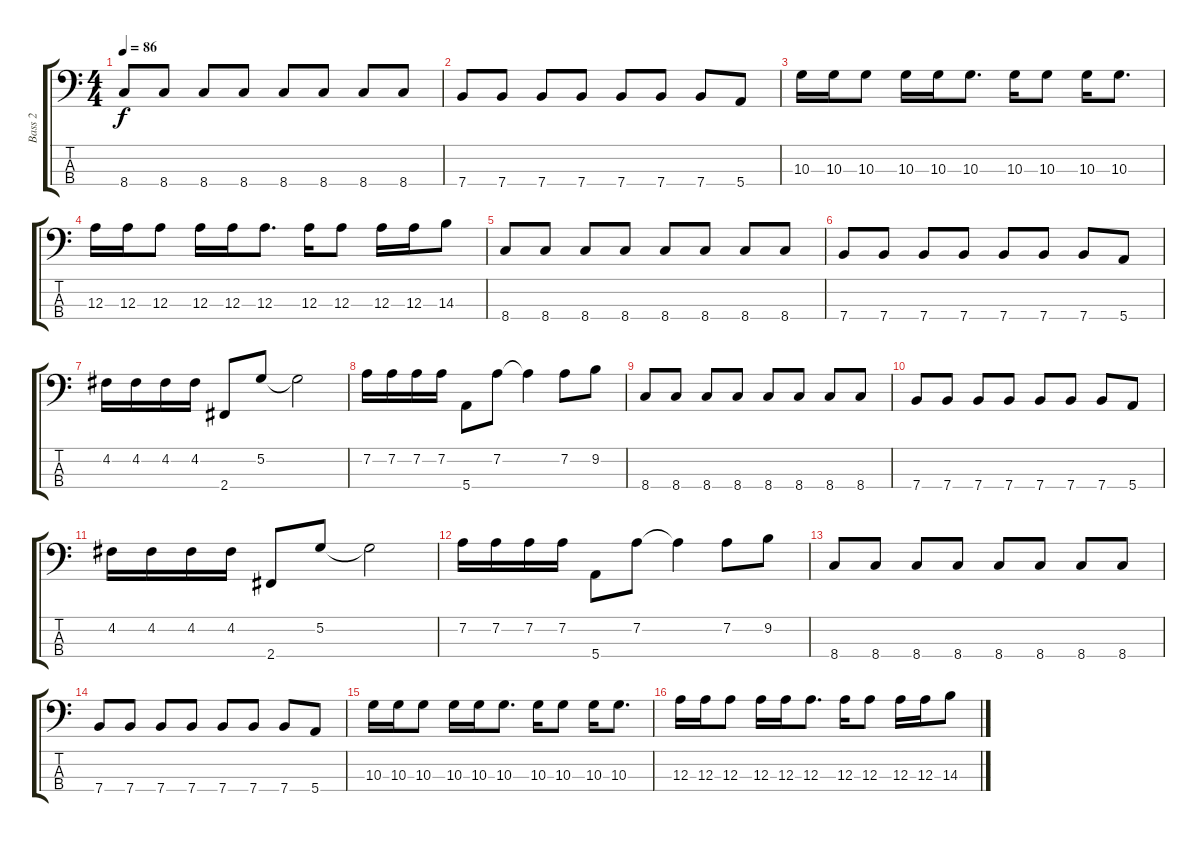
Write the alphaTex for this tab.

\track ("Bass 2" "Bass 2") {instrument electricbassfinger}
\staff {score tabs}
\tuning (G2 D2 A1 E1) {hide}
\ts (4 4)
\tempo 86
\clef f4
\ks c
8.4.8{dy f} 8.4.8 8.4.8 8.4.8 8.4.8 8.4.8 8.4.8 8.4.8 |
7.4.8 7.4.8 7.4.8 7.4.8 7.4.8 7.4.8 7.4.8 5.4.8 |
10.3.16 10.3.16 10.3.8 10.3.16 10.3.16 10.3.8{d} 10.3.16 10.3.8 10.3.16 10.3.8{d} |
12.3.16 12.3.16 12.3.8 12.3.16 12.3.16 12.3.8{d} 12.3.16 12.3.8 12.3.16 12.3.16 14.3.8 |
8.4.8 8.4.8 8.4.8 8.4.8 8.4.8 8.4.8 8.4.8 8.4.8 |
7.4.8 7.4.8 7.4.8 7.4.8 7.4.8 7.4.8 7.4.8 5.4.8 |
4.2.16 4.2.16 4.2.16 4.2.16 2.4.8 5.2.8 5.2{t}.2 |
7.2.16 7.2.16 7.2.16 7.2.16 5.4.8 7.2.8 7.2{t}.4 7.2.8 9.2.8 |
8.4.8 8.4.8 8.4.8 8.4.8 8.4.8 8.4.8 8.4.8 8.4.8 |
7.4.8 7.4.8 7.4.8 7.4.8 7.4.8 7.4.8 7.4.8 5.4.8 |
4.2.16 4.2.16 4.2.16 4.2.16 2.4.8 5.2.8 5.2{t}.2 |
7.2.16 7.2.16 7.2.16 7.2.16 5.4.8 7.2.8 7.2{t}.4 7.2.8 9.2.8 |
8.4.8 8.4.8 8.4.8 8.4.8 8.4.8 8.4.8 8.4.8 8.4.8 |
7.4.8 7.4.8 7.4.8 7.4.8 7.4.8 7.4.8 7.4.8 5.4.8 |
10.3.16 10.3.16 10.3.8 10.3.16 10.3.16 10.3.8{d} 10.3.16 10.3.8 10.3.16 10.3.8{d} |
12.3.16 12.3.16 12.3.8 12.3.16 12.3.16 12.3.8{d} 12.3.16 12.3.8 12.3.16 12.3.16 14.3.8
